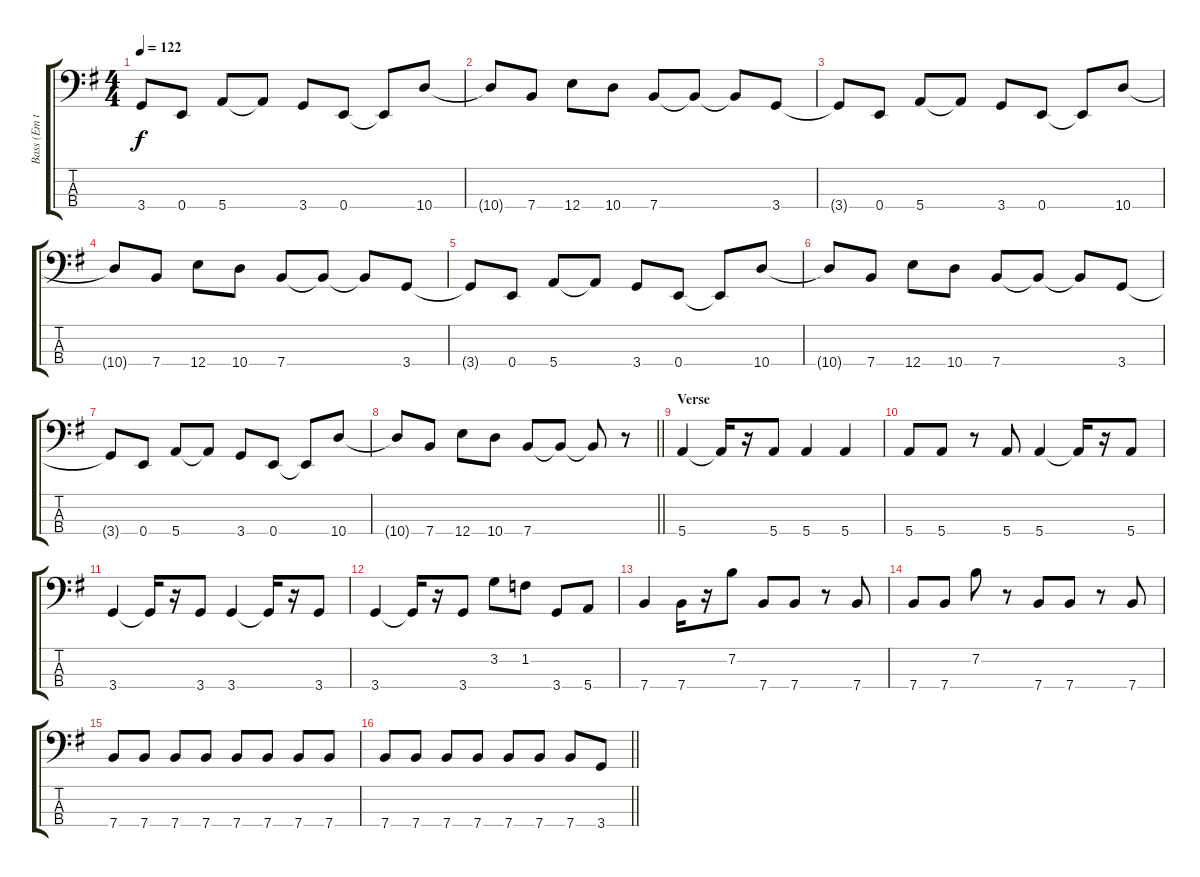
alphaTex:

\track ("Bass (Em tuning)" "Bass (Em t") {instrument electricbasspick}
\staff {score tabs}
\tuning (G2 E2 B1 E1) {hide}
\ts (4 4)
\tempo 122
\clef f4
\ks g
3.4{t}.8{dy f} 0.4.8 5.4.8 5.4{t}.8 3.4.8 0.4.8 0.4{t}.8 10.4.8 |
10.4{t}.8 7.4.8 12.4.8 10.4.8 7.4.8 7.4{t}.8 7.4{t}.8 3.4.8 |
3.4{t}.8 0.4.8 5.4.8 5.4{t}.8 3.4.8 0.4.8 0.4{t}.8 10.4.8 |
10.4{t}.8 7.4.8 12.4.8 10.4.8 7.4.8 7.4{t}.8 7.4{t}.8 3.4.8 |
3.4{t}.8 0.4.8 5.4.8 5.4{t}.8 3.4.8 0.4.8 0.4{t}.8 10.4.8 |
10.4{t}.8 7.4.8 12.4.8 10.4.8 7.4.8 7.4{t}.8 7.4{t}.8 3.4.8 |
3.4{t}.8 0.4.8 5.4.8 5.4{t}.8 3.4.8 0.4.8 0.4{t}.8 10.4.8 |
\barLineRight lightlight
10.4{t}.8 7.4.8 12.4.8 10.4.8 7.4.8 7.4{t}.8 7.4{t}.8 r.8 |
\section ("" "Verse")
5.4.4 5.4{t}.16 r.16 5.4.8 5.4.4 5.4.4 |
5.4.8 5.4.8 r.8 5.4.8 5.4.4 5.4{t}.16 r.16 5.4.8 |
3.4.4 3.4{t}.16 r.16 3.4.8 3.4.4 3.4{t}.16 r.16 3.4.8 |
3.4.4 3.4{t}.16 r.16 3.4.8 3.2.8 1.2.8 3.4.8 5.4.8 |
7.4.4 7.4.16 r.16 7.2.8 7.4.8 7.4.8 r.8 7.4.8 |
7.4.8 7.4.8 7.2.8 r.8 7.4.8 7.4.8 r.8 7.4.8 |
7.4.8 7.4.8 7.4.8 7.4.8 7.4.8 7.4.8 7.4.8 7.4.8 |
\barLineRight lightlight
7.4.8 7.4.8 7.4.8 7.4.8 7.4.8 7.4.8 7.4.8 3.4.8
